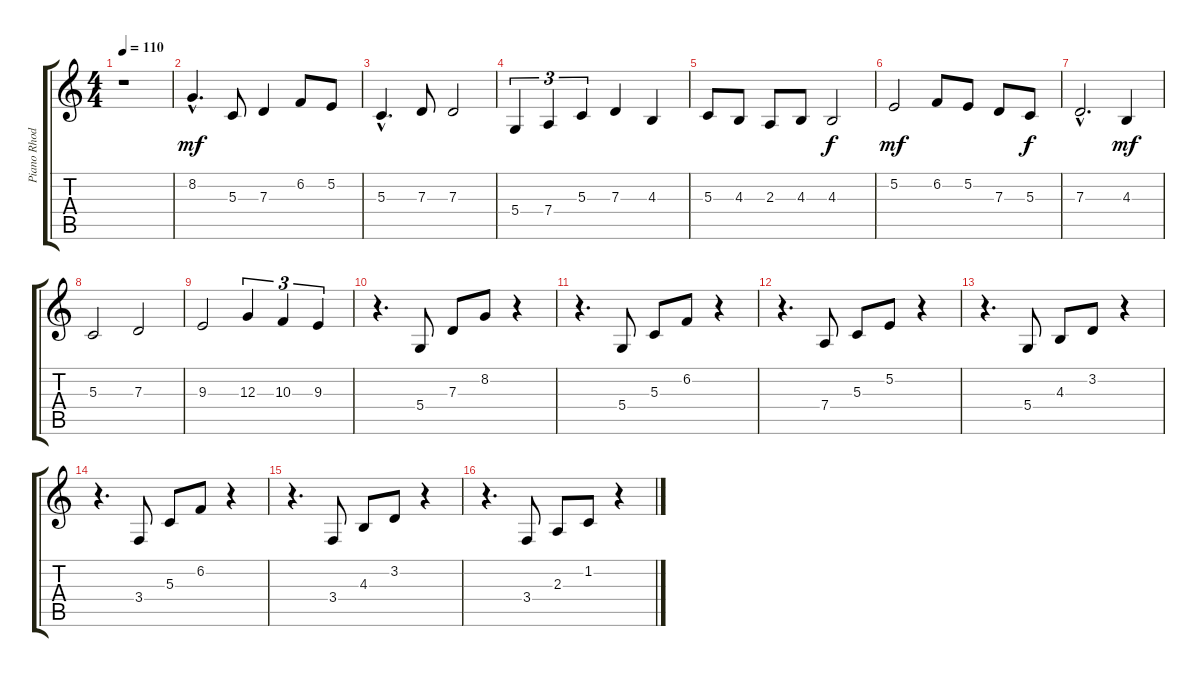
\track ("Piano Rhodes" "Piano Rhod") {instrument electricpiano1}
\staff {score tabs}
\tuning (E4 B3 G3 D3 A2 E2) {hide}
\ts (4 4)
\tempo 110
\clef g2
\ks c
r.1{dy mf} |
8.2{hac}.4{d} 5.3.8 7.3.4 6.2.8 5.2.8 |
5.3{hac}.4{d} 7.3.8 7.3.2 |
5.4.4{tu (3 2)} 7.4.4{tu (3 2)} 5.3.4{tu (3 2)} 7.3.4 4.3.4 |
5.3.8 4.3.8 2.3.8 4.3.8 4.3.2{dy f} |
5.2.2{dy mf} 6.2.8 5.2.8 7.3.8 5.3.8{dy f} |
7.3{hac}.2{d} 4.3.4{dy mf} |
5.3.2 7.3.2 |
9.3.2 12.3.4{tu (3 2)} 10.3.4{tu (3 2)} 9.3.4{tu (3 2)} |
r.4{d} 5.4.8 7.3.8 8.2.8 r.4 |
r.4{d} 5.4.8 5.3.8 6.2.8 r.4 |
r.4{d} 7.4.8 5.3.8 5.2.8 r.4 |
r.4{d} 5.4.8 4.3.8 3.2.8 r.4 |
r.4{d} 3.4.8 5.3.8 6.2.8 r.4 |
r.4{d} 3.4.8 4.3.8 3.2.8 r.4 |
r.4{d} 3.4.8 2.3.8 1.2.8 r.4
